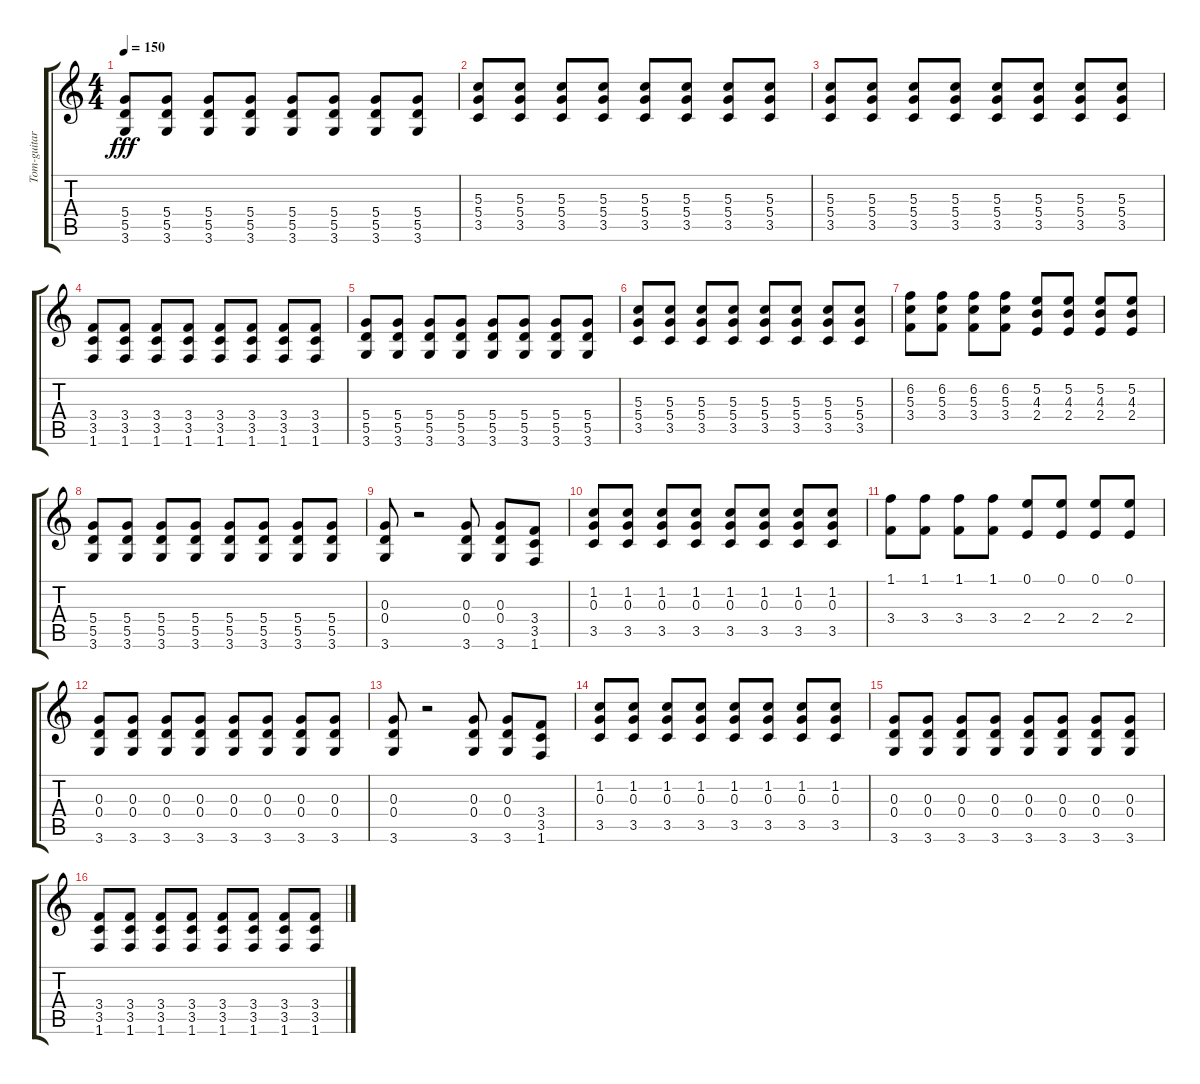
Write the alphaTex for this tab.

\track ("Tom-guitar" "Tom-guitar") {instrument overdrivenguitar}
\staff {score tabs}
\tuning (E4 B3 G3 D3 A2 E2) {hide}
\ts (4 4)
\tempo 150
\clef g2
\ks c
(5.4 5.5 3.6).8{dy fff} (5.4 5.5 3.6).8 (5.4 5.5 3.6).8 (5.4 5.5 3.6).8 (5.4 5.5 3.6).8 (5.4 5.5 3.6).8 (5.4 5.5 3.6).8 (5.4 5.5 3.6).8 |
(5.3 5.4 3.5).8 (5.3 5.4 3.5).8 (5.3 5.4 3.5).8 (5.3 5.4 3.5).8 (5.3 5.4 3.5).8 (5.3 5.4 3.5).8 (5.3 5.4 3.5).8 (5.3 5.4 3.5).8 |
(5.3 5.4 3.5).8 (5.3 5.4 3.5).8 (5.3 5.4 3.5).8 (5.3 5.4 3.5).8 (5.3 5.4 3.5).8 (5.3 5.4 3.5).8 (5.3 5.4 3.5).8 (5.3 5.4 3.5).8 |
(3.4 3.5 1.6).8 (3.4 3.5 1.6).8 (3.4 3.5 1.6).8 (3.4 3.5 1.6).8 (3.4 3.5 1.6).8 (3.4 3.5 1.6).8 (3.4 3.5 1.6).8 (3.4 3.5 1.6).8 |
(5.4 5.5 3.6).8 (5.4 5.5 3.6).8 (5.4 5.5 3.6).8 (5.4 5.5 3.6).8 (5.4 5.5 3.6).8 (5.4 5.5 3.6).8 (5.4 5.5 3.6).8 (5.4 5.5 3.6).8 |
(5.3 5.4 3.5).8 (5.3 5.4 3.5).8 (5.3 5.4 3.5).8 (5.3 5.4 3.5).8 (5.3 5.4 3.5).8 (5.3 5.4 3.5).8 (5.3 5.4 3.5).8 (5.3 5.4 3.5).8 |
(6.2 5.3 3.4).8 (6.2 5.3 3.4).8 (6.2 5.3 3.4).8 (6.2 5.3 3.4).8 (5.2 4.3 2.4).8 (5.2 4.3 2.4).8 (5.2 4.3 2.4).8 (5.2 4.3 2.4).8 |
(5.4 5.5 3.6).8 (5.4 5.5 3.6).8 (5.4 5.5 3.6).8 (5.4 5.5 3.6).8 (5.4 5.5 3.6).8 (5.4 5.5 3.6).8 (5.4 5.5 3.6).8 (5.4 5.5 3.6).8 |
(0.3 0.4 3.6).8 r.2 (0.3 0.4 3.6).8 (0.3 0.4 3.6).8 (3.4 3.5 1.6).8 |
(1.2 0.3 3.5).8 (1.2 0.3 3.5).8 (1.2 0.3 3.5).8 (1.2 0.3 3.5).8 (1.2 0.3 3.5).8 (1.2 0.3 3.5).8 (1.2 0.3 3.5).8 (1.2 0.3 3.5).8 |
(1.1 3.4).8 (1.1 3.4).8 (1.1 3.4).8 (1.1 3.4).8 (0.1 2.4).8 (0.1 2.4).8 (0.1 2.4).8 (0.1 2.4).8 |
(0.3 0.4 3.6).8 (0.3 0.4 3.6).8 (0.3 0.4 3.6).8 (0.3 0.4 3.6).8 (0.3 0.4 3.6).8 (0.3 0.4 3.6).8 (0.3 0.4 3.6).8 (0.3 0.4 3.6).8 |
(0.3 0.4 3.6).8 r.2 (0.3 0.4 3.6).8 (0.3 0.4 3.6).8 (3.4 3.5 1.6).8 |
(1.2 0.3 3.5).8{instrument electricguitarmuted} (1.2 0.3 3.5).8 (1.2 0.3 3.5).8 (1.2 0.3 3.5).8 (1.2 0.3 3.5).8 (1.2 0.3 3.5).8 (1.2 0.3 3.5).8 (1.2 0.3 3.5).8 |
(0.3 0.4 3.6).8 (0.3 0.4 3.6).8 (0.3 0.4 3.6).8 (0.3 0.4 3.6).8 (0.3 0.4 3.6).8 (0.3 0.4 3.6).8 (0.3 0.4 3.6).8 (0.3 0.4 3.6).8 |
(3.4 3.5 1.6).8 (3.4 3.5 1.6).8 (3.4 3.5 1.6).8 (3.4 3.5 1.6).8 (3.4 3.5 1.6).8 (3.4 3.5 1.6).8 (3.4 3.5 1.6).8 (3.4 3.5 1.6).8
